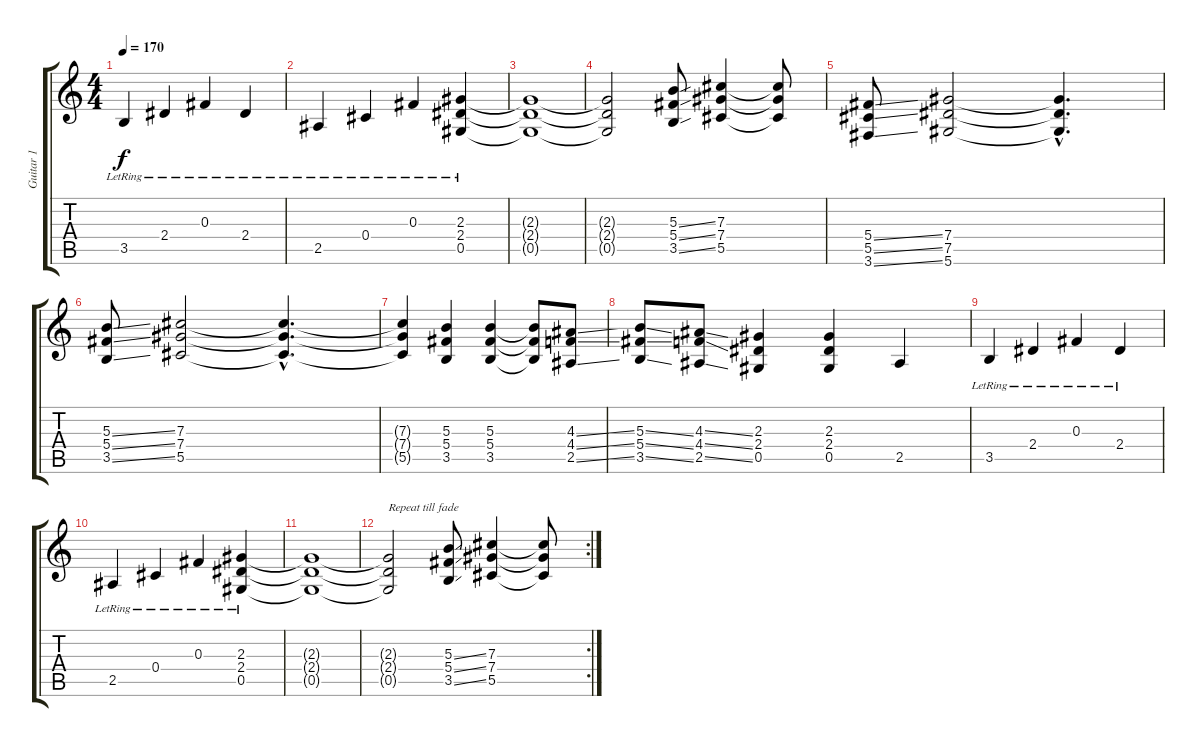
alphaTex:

\track ("Guitar 1" "Guitar 1") {instrument distortionguitar}
\staff {score tabs}
\tuning (Eb4 Bb3 Gb3 Db3 Ab2 Eb2) {hide}
\ts (4 4)
\tempo 170
\clef g2
\ks c
3.5{lr}.4{dy f} 2.4{lr}.4 0.3{lr}.4 2.4{lr}.4 |
2.5{lr}.4 0.4{lr}.4 0.3{lr}.4 (2.3{lr} 2.4{lr} 0.5{lr}).4 |
(2.3{t} 2.4{t} 0.5{t}).1 |
(2.3{t} 2.4{t} 0.5{t}).2 (5.3{ss} 5.4{ss} 3.5{ss}).8 (7.3 7.4 5.5).4 (7.3{t} 7.4{t} 5.5{t}).8 |
(5.4{ss} 5.5{ss} 3.6{ss}).8 (7.4 7.5 5.6).2 (7.4{hac t} 7.5{hac t} 5.6{hac t}).4{d} |
(5.3{ss} 5.4{ss} 3.5{ss}).8 (7.3 7.4 5.5).2 (7.3{hac t} 7.4{hac t} 5.5{hac t}).4{d} |
(7.3{t} 7.4{t} 5.5{t}).4 (5.3 5.4 3.5).4 (5.3 5.4 3.5).4 (5.3{t} 5.4{t} 3.5{t}).8 (4.3{ss} 4.4{ss} 2.5{ss}).8 |
(5.3{ss} 5.4{ss} 3.5{ss}).8 (4.3{ss} 4.4{ss} 2.5{ss}).8 (2.3 2.4 0.5).4 (2.3 2.4 0.5).4 2.5.4 |
3.5{lr}.4 2.4{lr}.4 0.3{lr}.4 2.4{lr}.4 |
2.5{lr}.4 0.4{lr}.4 0.3{lr}.4 (2.3{lr} 2.4{lr} 0.5{lr}).4 |
(2.3{t} 2.4{t} 0.5{t}).1 |
\rc 2
(2.3{t} 2.4{t} 0.5{t}).2{txt "Repeat till fade"} (5.3{ss} 5.4{ss} 3.5{ss}).8 (7.3 7.4 5.5).4 (7.3{t} 7.4{t} 5.5{t}).8
